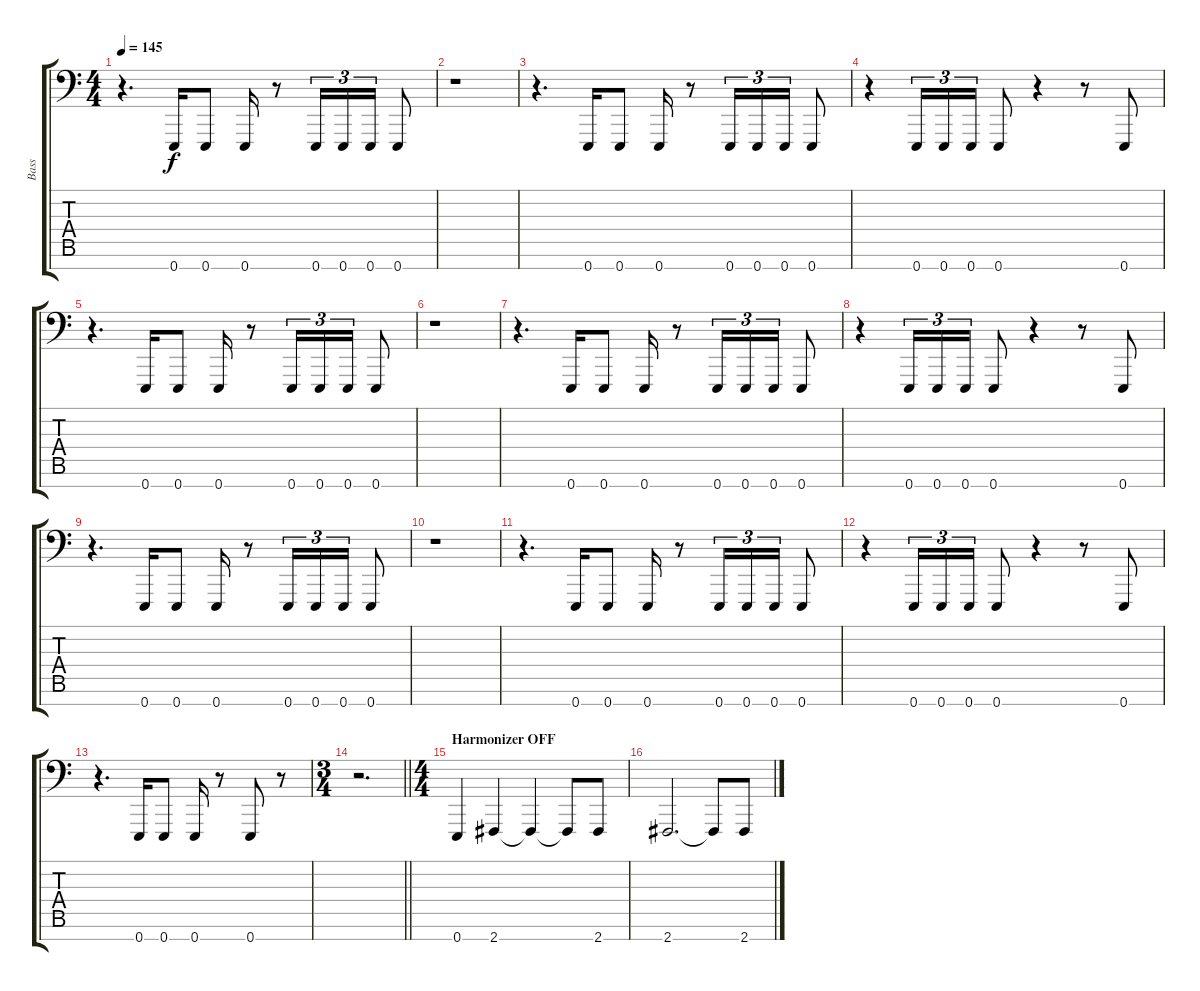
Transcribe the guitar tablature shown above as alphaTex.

\track ("Bass" "Bass") {instrument electricbassfinger}
\staff {score tabs}
\tuning (B2 Gb2 E2 B1 E1 B0 E0) {hide}
\ts (4 4)
\tempo 145
\clef f4
\ks c
r.4{d dy f beam merge} 0.7.16{beam merge} 0.7.8 0.7.16 r.8 0.7.16{tu (3 2)} 0.7.16{tu (3 2)} 0.7.16{tu (3 2)} 0.7.8 |
r.1 |
r.4{d beam merge} 0.7.16{beam merge} 0.7.8 0.7.16 r.8 0.7.16{tu (3 2)} 0.7.16{tu (3 2)} 0.7.16{tu (3 2)} 0.7.8 |
r.4 0.7.16{tu (3 2)} 0.7.16{tu (3 2)} 0.7.16{tu (3 2)} 0.7.8 r.4 r.8 0.7.8 |
r.4{d beam merge} 0.7.16{beam merge} 0.7.8 0.7.16 r.8 0.7.16{tu (3 2)} 0.7.16{tu (3 2)} 0.7.16{tu (3 2)} 0.7.8 |
r.1 |
r.4{d beam merge} 0.7.16{beam merge} 0.7.8 0.7.16 r.8 0.7.16{tu (3 2)} 0.7.16{tu (3 2)} 0.7.16{tu (3 2)} 0.7.8 |
r.4 0.7.16{tu (3 2)} 0.7.16{tu (3 2)} 0.7.16{tu (3 2)} 0.7.8 r.4 r.8 0.7.8 |
r.4{d beam merge} 0.7.16{beam merge} 0.7.8 0.7.16 r.8 0.7.16{tu (3 2)} 0.7.16{tu (3 2)} 0.7.16{tu (3 2)} 0.7.8 |
r.1 |
r.4{d beam merge} 0.7.16{beam merge} 0.7.8 0.7.16 r.8 0.7.16{tu (3 2)} 0.7.16{tu (3 2)} 0.7.16{tu (3 2)} 0.7.8 |
r.4 0.7.16{tu (3 2)} 0.7.16{tu (3 2)} 0.7.16{tu (3 2)} 0.7.8 r.4 r.8 0.7.8 |
r.4{d beam merge} 0.7.16{beam merge} 0.7.8 0.7.16 r.8 0.7.8{beam merge} r.8 |
\ts (3 4)
\barLineRight lightlight
r.2{d} |
\ts (4 4)
\section ("" "Harmonizer OFF")
0.7.4{beam merge} 2.7.4{beam merge} 2.7{t}.4 2.7{t}.8{beam merge} 2.7.8 |
2.7.2{d beam merge} 2.7{t}.8 2.7.8
